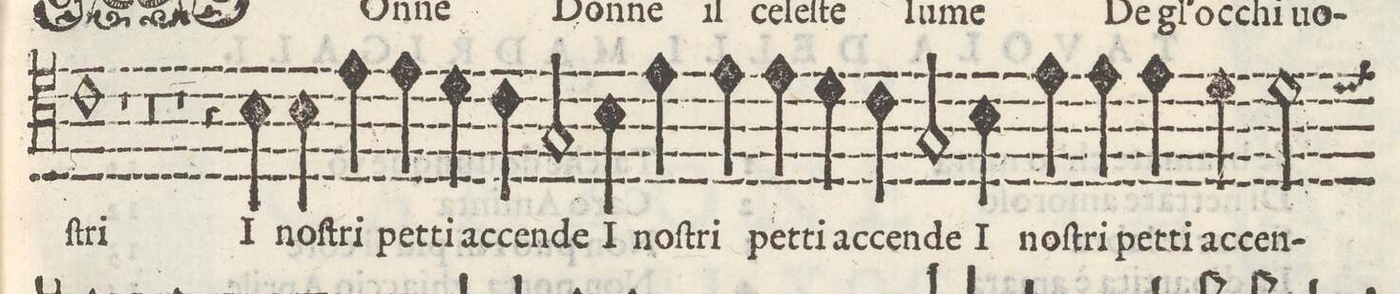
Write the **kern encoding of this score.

**kern	**text
*I"TENORE	*
*clefC4	*
*k[]	*
*met(C)	*
*M2/1	*
1c	-ſtri
1r	.
=10-	=10-
0r	.
=11-	=11-
1r	.
4r	.
4B\	I
4B\	noſ-
4e\	-tri
=12-	=12-
4e\	pet-
4d\	-ti ac-
4c\	-cen-
2G/	-de
4B\	I
4e\	noſ-
4e\	-tri
=13-	=13-
4e\	pet-
4d\	-ti ac-
4c\	-cen-
2G/	-de
4B\	I
4e\	noſ-
4e\	-tri
=14-	=14-
4e\	pet-
4d\	-ti ac-
2d\	-cen-
*custos:d	*
*-	*-
